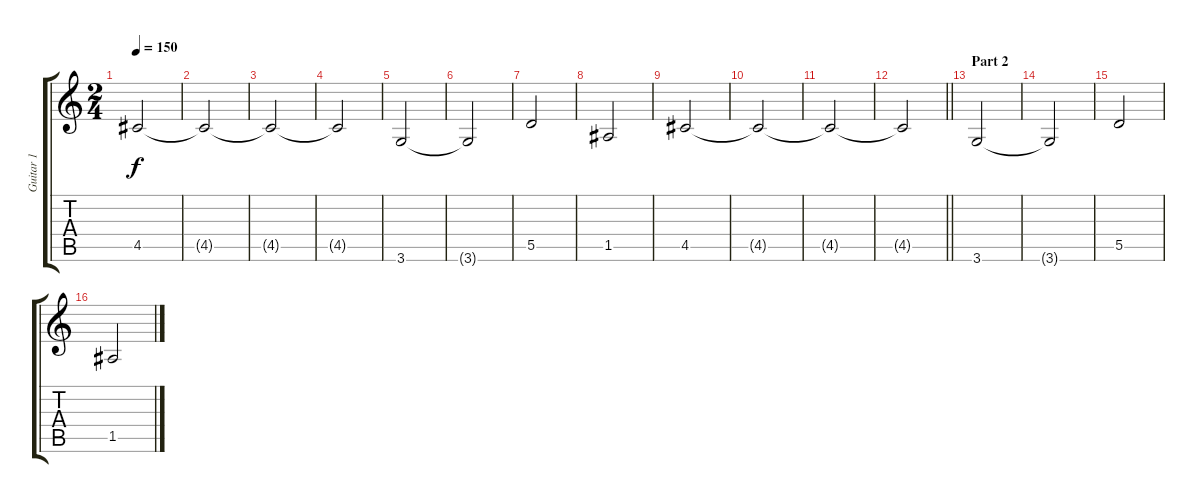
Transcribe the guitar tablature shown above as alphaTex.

\track ("Guitar 1" "Guitar 1") {instrument overdrivenguitar}
\staff {score tabs}
\tuning (E4 B3 G3 D3 A2 E2) {hide}
\ts (2 4)
\tempo 150
\clef g2
\ks c
4.5.2{dy f} |
4.5{t}.2 |
4.5{t}.2 |
4.5{t}.2 |
3.6.2 |
3.6{t}.2 |
5.5.2 |
1.5.2 |
4.5.2 |
4.5{t}.2 |
4.5{t}.2 |
\barLineRight lightlight
4.5{t}.2 |
\section ("" "Part 2")
3.6.2 |
3.6{t}.2 |
5.5.2 |
1.5.2
